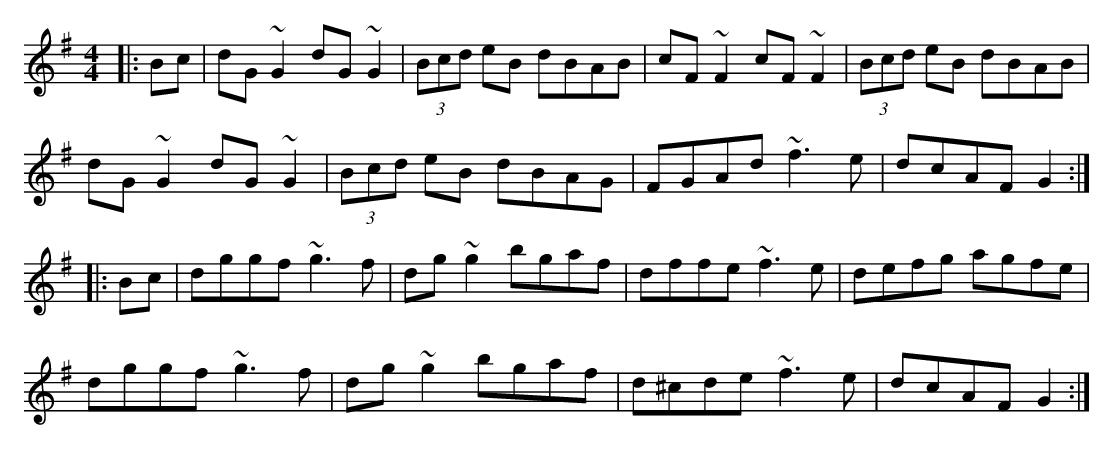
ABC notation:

X:1
M:4/4
K:G
|:Bc|dG~G2 dG~G2|(3Bcd eB dBAB|cF~F2 cF~F2|(3Bcd eB dBAB|
dG~G2 dG~G2|(3Bcd eB dBAG|FGAd ~f3e|dcAF G2:|
|:Bc|dggf ~g3f|dg~g2 bgaf|dffe ~f3e|defg agfe|
dggf ~g3f|dg~g2 bgaf|d^cde ~f3e|dcAF G2:|
